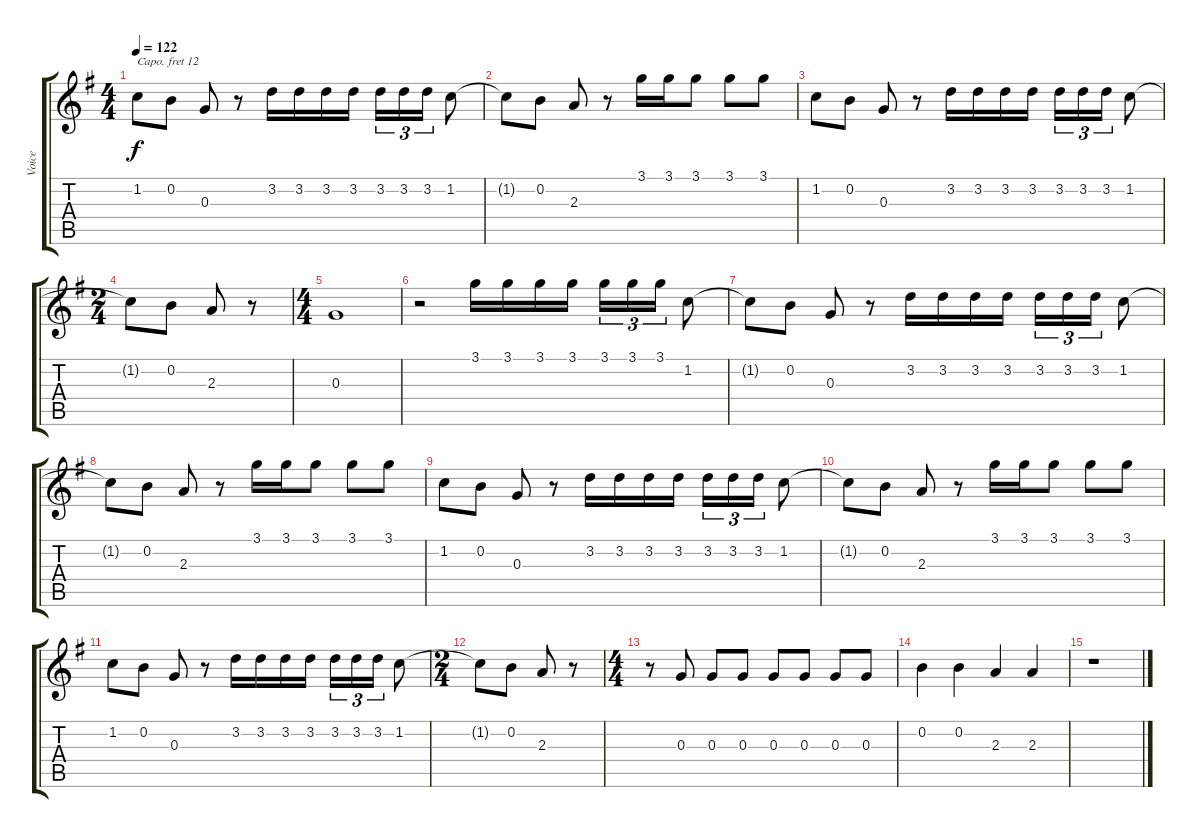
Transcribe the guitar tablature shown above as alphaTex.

\track ("Voice" "Voice") {instrument oboe}
\staff {score tabs}
\capo 12
\tuning (E4 B3 G3 D3 A2 E2) {hide}
\ts (4 4)
\tempo 122
\clef g2
\ks g
1.2{t}.8{dy f} 0.2.8 0.3.8 r.8 3.2.16 3.2.16 3.2.16 3.2.16 3.2.16{tu (3 2)} 3.2.16{tu (3 2)} 3.2.16{tu (3 2)} 1.2.8 |
1.2{t}.8 0.2.8 2.3.8 r.8 3.1.16 3.1.16 3.1.8 3.1.8 3.1.8 |
1.2.8 0.2.8 0.3.8 r.8 3.2.16 3.2.16 3.2.16 3.2.16 3.2.16{tu (3 2)} 3.2.16{tu (3 2)} 3.2.16{tu (3 2)} 1.2.8 |
\ts (2 4)
1.2{t}.8 0.2.8 2.3.8 r.8 |
\ts (4 4)
0.3.1 |
r.2 3.1.16 3.1.16 3.1.16 3.1.16 3.1.16{tu (3 2)} 3.1.16{tu (3 2)} 3.1.16{tu (3 2)} 1.2.8 |
1.2{t}.8 0.2.8 0.3.8 r.8 3.2.16 3.2.16 3.2.16 3.2.16 3.2.16{tu (3 2)} 3.2.16{tu (3 2)} 3.2.16{tu (3 2)} 1.2.8 |
1.2{t}.8 0.2.8 2.3.8 r.8 3.1.16 3.1.16 3.1.8 3.1.8 3.1.8 |
1.2.8 0.2.8 0.3.8 r.8 3.2.16 3.2.16 3.2.16 3.2.16 3.2.16{tu (3 2)} 3.2.16{tu (3 2)} 3.2.16{tu (3 2)} 1.2.8 |
1.2{t}.8 0.2.8 2.3.8 r.8 3.1.16 3.1.16 3.1.8 3.1.8 3.1.8 |
1.2.8 0.2.8 0.3.8 r.8 3.2.16 3.2.16 3.2.16 3.2.16 3.2.16{tu (3 2)} 3.2.16{tu (3 2)} 3.2.16{tu (3 2)} 1.2.8 |
\ts (2 4)
1.2{t}.8 0.2.8 2.3.8 r.8 |
\ts (4 4)
r.8 0.3.8 0.3.8 0.3.8 0.3.8 0.3.8 0.3.8 0.3.8 |
0.2.4 0.2.4 2.3.4 2.3.4 |
r.1{volume 0}
